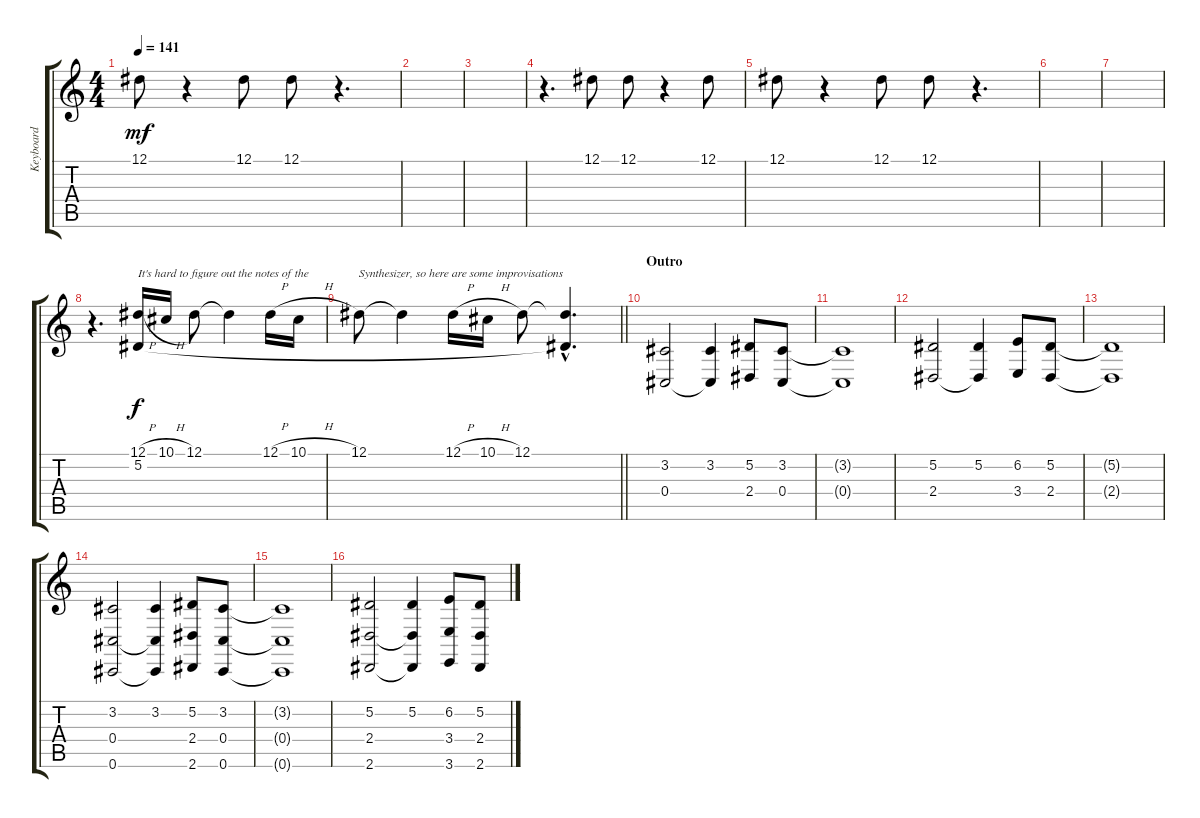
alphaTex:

\track ("Keyboard" "Keyboard") {instrument synthstrings1}
\staff {score tabs}
\tuning (Eb4 Bb3 Gb3 Db3 Ab2 Db2) {hide}
\ts (4 4)
\tempo 141
\clef g2
\ks c
12.1.8{dy mf} r.4 12.1.8 12.1.8 r.4{d} |
|
|
r.4{d} 12.1.8 12.1.8 r.4 12.1.8 |
12.1.8 r.4 12.1.8 12.1.8 r.4{d} |
|
|
r.4{d} (12.1{h} 5.2).16{txt "It's hard to figure out the notes of the" dy f} 10.1{h}.16 12.1.8 12.1{t}.4 12.1{h}.16 10.1{h}.16 |
\barLineRight lightlight
12.1.8{txt "Synthesizer, so here are some improvisations"} 12.1{t}.4 12.1{h}.16 10.1{h}.16 12.1.8 (12.1{hac t} 5.2{hac t}).4{d} |
\section ("" "Outro")
(3.2 0.4).2 (3.2 0.4{t}).4 (5.2 2.4).8 (3.2 0.4).8 |
(3.2{t} 0.4{t}).1 |
(5.2 2.4).2 (5.2 2.4{t}).4 (6.2 3.4).8 (5.2 2.4).8 |
(5.2{t} 2.4{t}).1 |
(3.2 0.4 0.6).2{volume 12} (3.2 0.4{t} 0.6{t}).4 (5.2 2.4 2.6).8 (3.2 0.4 0.6).8 |
(3.2{t} 0.4{t} 0.6{t}).1 |
(5.2 2.4 2.6).2 (5.2 2.4{t} 2.6{t}).4 (6.2 3.4 3.6).8 (5.2 2.4 2.6).8
